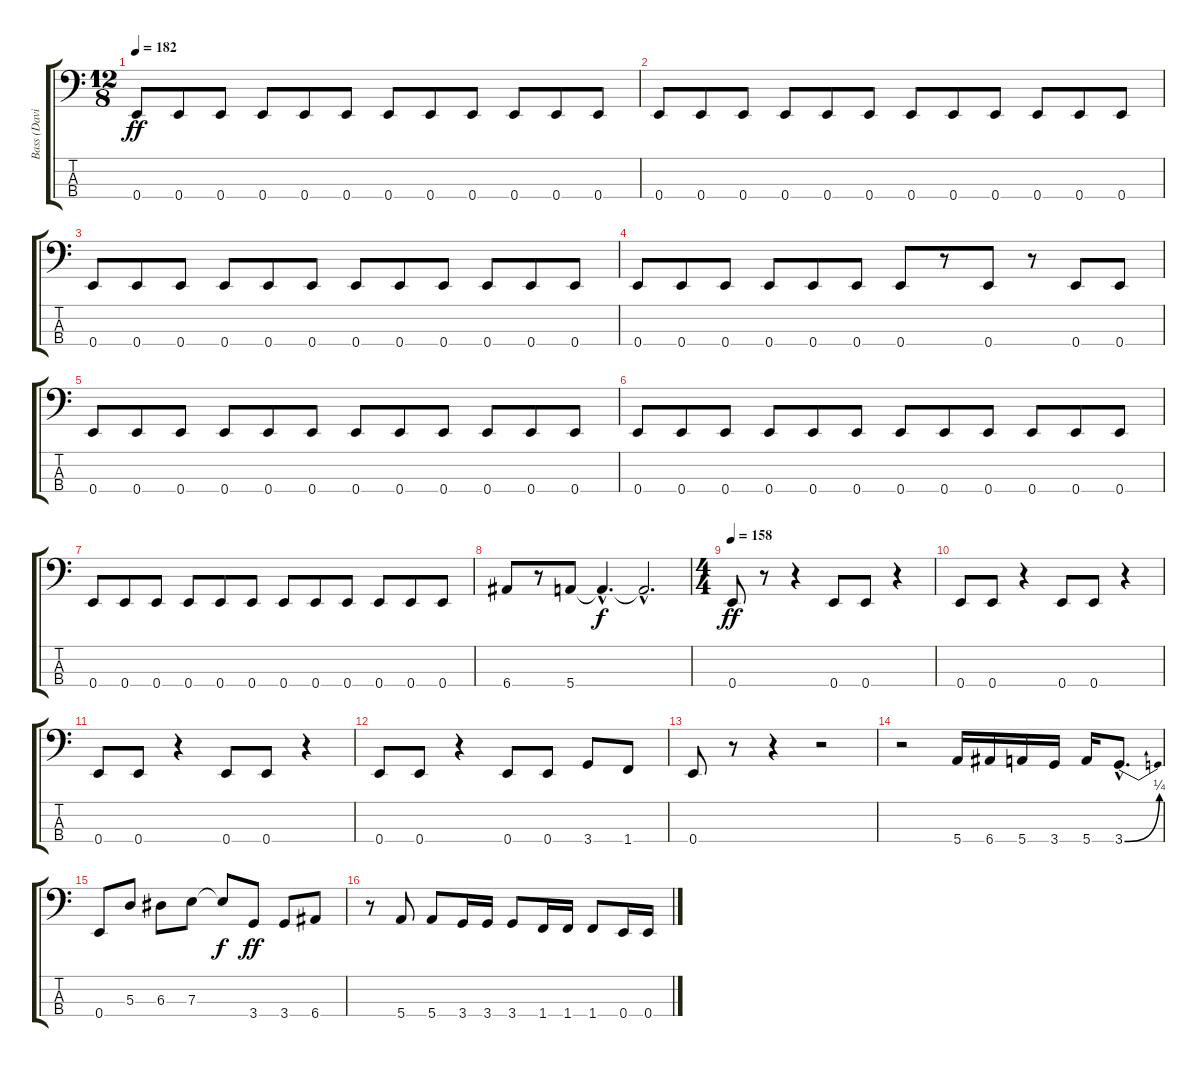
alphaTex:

\track ("Bass (David Ellefson)" "Bass (Davi") {instrument electricbasspick}
\staff {score tabs}
\tuning (G2 D2 A1 E1) {hide}
\ts (12 8)
\tempo 182
\clef f4
\ks c
0.4.8{dy ff} 0.4.8 0.4.8 0.4.8 0.4.8 0.4.8 0.4.8 0.4.8 0.4.8 0.4.8 0.4.8 0.4.8 |
0.4.8 0.4.8 0.4.8 0.4.8 0.4.8 0.4.8 0.4.8 0.4.8 0.4.8 0.4.8 0.4.8 0.4.8 |
0.4.8 0.4.8 0.4.8 0.4.8 0.4.8 0.4.8 0.4.8 0.4.8 0.4.8 0.4.8 0.4.8 0.4.8 |
0.4.8 0.4.8 0.4.8 0.4.8 0.4.8 0.4.8 0.4.8 r.8 0.4.8 r.8 0.4.8 0.4.8 |
0.4.8 0.4.8 0.4.8 0.4.8 0.4.8 0.4.8 0.4.8 0.4.8 0.4.8 0.4.8 0.4.8 0.4.8 |
0.4.8 0.4.8 0.4.8 0.4.8 0.4.8 0.4.8 0.4.8 0.4.8 0.4.8 0.4.8 0.4.8 0.4.8 |
0.4.8 0.4.8 0.4.8 0.4.8 0.4.8 0.4.8 0.4.8 0.4.8 0.4.8 0.4.8 0.4.8 0.4.8 |
6.4.8 r.8 5.4.8 5.4{hac t}.4{d dy f} 5.4{hac t}.2{d} |
\ts (4 4)
\tempo 158
0.4.8{dy ff} r.8 r.4 0.4.8 0.4.8 r.4 |
0.4.8 0.4.8 r.4 0.4.8 0.4.8 r.4 |
0.4.8 0.4.8 r.4 0.4.8 0.4.8 r.4 |
0.4.8 0.4.8 r.4 0.4.8 0.4.8 3.4.8 1.4.8 |
0.4.8 r.8 r.4 r.2 |
r.2 5.4.16 6.4.16 5.4.16 3.4.16 5.4.16 3.4{be (bend 0 0 60 1) hac}.8{d} |
0.4.8 5.3.8 6.3.8 7.3.8 7.3{t}.8{dy f} 3.4.8{dy ff} 3.4.8 6.4.8 |
r.8 5.4.8 5.4.8 3.4.16 3.4.16 3.4.8 1.4.16 1.4.16 1.4.8 0.4.16 0.4.16
